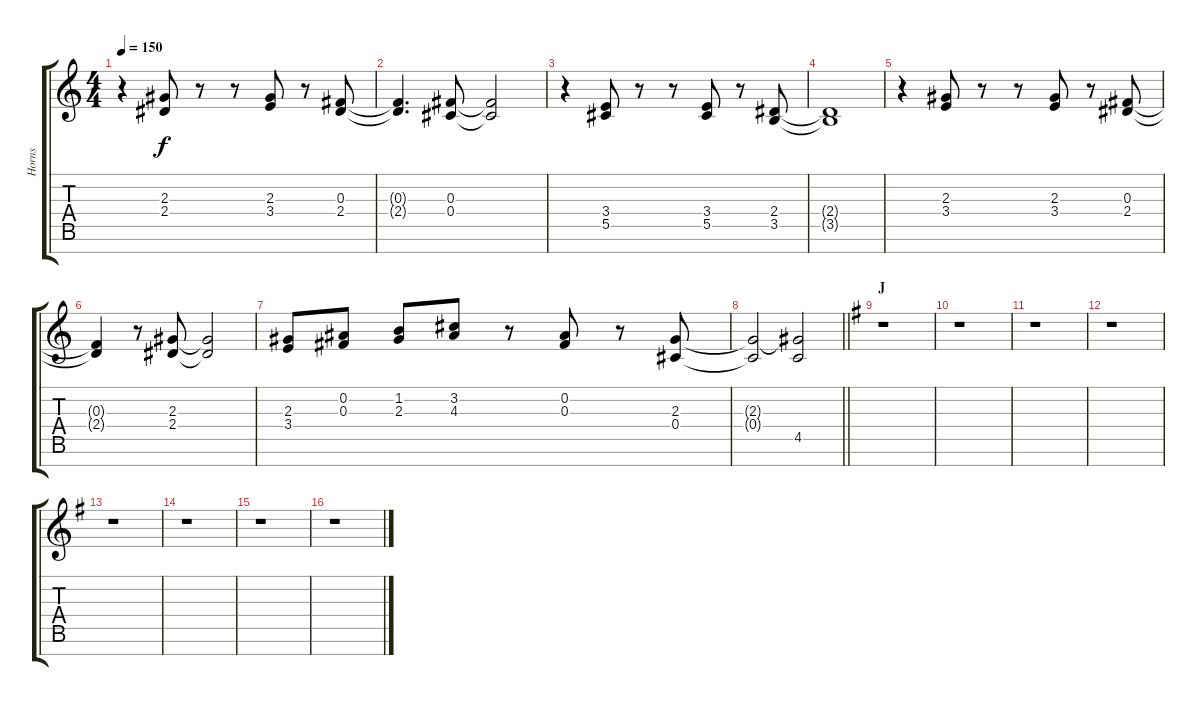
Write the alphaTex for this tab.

\track ("Horns" "Horns") {instrument brasssection}
\staff {score tabs}
\tuning (Eb5 Bb4 Gb4 Db4 Ab3 Eb3 Bb2) {hide}
\ts (4 4)
\tempo 150
\clef g2
\ks c
r.4{dy f} (2.3 2.4).8 r.8 r.8 (2.3 3.4).8 r.8 (0.3 2.4).8 |
(0.3{t} 2.4{t}).4{d} (0.3 0.4).8 (0.3{t} 0.4{t}).2 |
r.4 (3.4 5.5).8 r.8 r.8 (3.4 5.5).8 r.8 (2.4 3.5).8 |
(2.4{t} 3.5{t}).1 |
r.4 (2.3 3.4).8 r.8 r.8 (2.3 3.4).8 r.8 (0.3 2.4).8 |
(0.3{t} 2.4{t}).4 r.8 (2.3 2.4).8 (2.3{t} 2.4{t}).2 |
(2.3 3.4).8 (0.2 0.3).8 (1.2 2.3).8 (3.2 4.3).8 r.8 (0.2 0.3).8 r.8 (2.3 0.4).8 |
\barLineRight lightlight
(2.3{t} 0.4{t}).2 (2.3{t} 4.5).2 |
\section ("" "J")
\ks g
r.1 |
r.1 |
r.1 |
r.1 |
r.1 |
r.1 |
r.1 |
r.1
